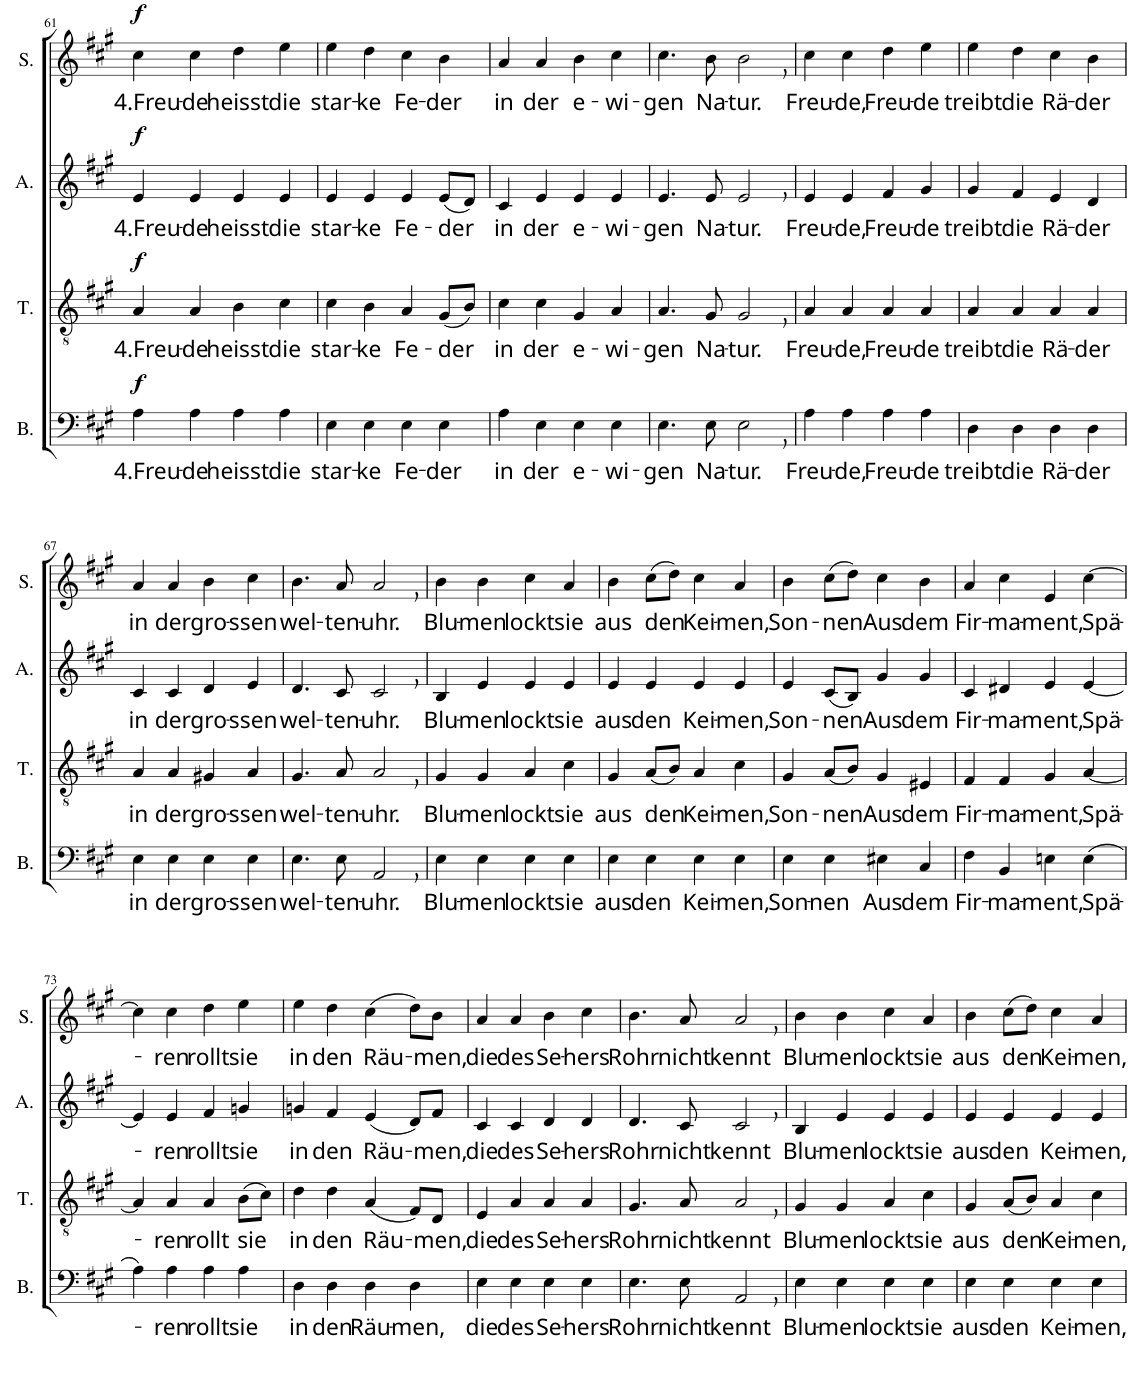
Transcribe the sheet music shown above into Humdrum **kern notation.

**kern	**text	**dynam	**kern	**text	**dynam	**kern	**text	**dynam	**kern	**text	**dynam
*part4	*part4	*part4	*part3	*part3	*part3	*part2	*part2	*part2	*part1	*part1	*part1
*staff4	*staff4	*staff4	*staff3	*staff3	*staff3	*staff2	*staff2	*staff2	*staff1	*staff1	*staff1
*I"Bass	*	*	*I"Tenor	*	*	*I"Alto	*	*	*I"Soprano	*	*
*I'B.	*	*	*I'T.	*	*	*I'A.	*	*	*I'S.	*	*
!!LO:PB:g=z
*clefF4	*	*	*clefGv2	*	*	*clefG2	*	*	*clefG2	*	*
*k[f#c#g#]	*	*	*k[f#c#g#]	*	*	*k[f#c#g#]	*	*	*k[f#c#g#]	*	*
*M4/4	*	*	*M4/4	*	*	*M4/4	*	*	*M4/4	*	*
*met(c)	*	*	*met(c)	*	*	*met(c)	*	*	*met(c)	*	*
=61	=61	=61	=61	=61	=61	=61	=61	=61	=61	=61	=61
!	!LO:LY:b	!LO:DY:a	!	!LO:LY:b	!LO:DY:a	!	!LO:LY:b	!LO:DY:a	!	!LO:LY:b	!LO:DY:a
4A\	4.Freu-	f	4A/	4.Freu-	f	4e/	4.Freu-	f	4cc#\	4.Freu-	f
!	!LO:LY:b	!	!	!LO:LY:b	!	!	!LO:LY:b	!	!	!LO:LY:b	!
4A\	-de	.	4A/	-de	.	4e/	-de	.	4cc#\	-de	.
!	!LO:LY:b	!	!	!LO:LY:b	!	!	!LO:LY:b	!	!	!LO:LY:b	!
4A\	heisst	.	4B\	heisst	.	4e/	heisst	.	4dd\	heisst	.
!	!LO:LY:b	!	!	!LO:LY:b	!	!	!LO:LY:b	!	!	!LO:LY:b	!
4A\	die	.	4c#\	die	.	4e/	die	.	4ee\	die	.
=62	=62	=62	=62	=62	=62	=62	=62	=62	=62	=62	=62
!	!LO:LY:b	!	!	!LO:LY:b	!	!	!LO:LY:b	!	!	!LO:LY:b	!
4E\	star-	.	4c#\	star-	.	4e/	star-	.	4ee\	star-	.
!	!LO:LY:b	!	!	!LO:LY:b	!	!	!LO:LY:b	!	!	!LO:LY:b	!
4E\	-ke	.	4B\	-ke	.	4e/	-ke	.	4dd\	-ke	.
!	!LO:LY:b	!	!	!LO:LY:b	!	!	!LO:LY:b	!	!	!LO:LY:b	!
4E\	Fe-	.	4A/	Fe-	.	4e/	Fe-	.	4cc#\	Fe-	.
!	!LO:LY:b	!	!	!LO:LY:b	!	!	!LO:LY:b	!	!	!LO:LY:b	!
4E\	-der	.	(8G#/L	-der	.	(8e/L	-der	.	4b\	-der	.
.	.	.	8B/J)	.	.	8d/J)	.	.	.	.	.
=63	=63	=63	=63	=63	=63	=63	=63	=63	=63	=63	=63
!	!LO:LY:b	!	!	!LO:LY:b	!	!	!LO:LY:b	!	!	!LO:LY:b	!
4A\	in	.	4c#\	in	.	4c#/	in	.	4a/	in	.
!	!LO:LY:b	!	!	!LO:LY:b	!	!	!LO:LY:b	!	!	!LO:LY:b	!
4E\	der	.	4c#\	der	.	4e/	der	.	4a/	der	.
!	!LO:LY:b	!	!	!LO:LY:b	!	!	!LO:LY:b	!	!	!LO:LY:b	!
4E\	e-	.	4G#/	e-	.	4e/	e-	.	4b\	e-	.
!	!LO:LY:b	!	!	!LO:LY:b	!	!	!LO:LY:b	!	!	!LO:LY:b	!
4E\	-wi-	.	4A/	-wi-	.	4e/	-wi-	.	4cc#\	-wi-	.
=64	=64	=64	=64	=64	=64	=64	=64	=64	=64	=64	=64
!	!LO:LY:b	!	!	!LO:LY:b	!	!	!LO:LY:b	!	!	!LO:LY:b	!
4.E\	-gen	.	4.A/	-gen	.	4.e/	-gen	.	4.cc#\	-gen	.
!	!LO:LY:b	!	!	!LO:LY:b	!	!	!LO:LY:b	!	!	!LO:LY:b	!
8E\	Na-	.	8G#/	Na-	.	8e/	Na-	.	8b\	Na-	.
!	!LO:LY:b	!	!	!LO:LY:b	!	!	!LO:LY:b	!	!	!LO:LY:b	!
2E,<\	-tur.	.	2G#,</	-tur.	.	2e,</	-tur.	.	2b,<\	-tur.	.
=65	=65	=65	=65	=65	=65	=65	=65	=65	=65	=65	=65
!	!LO:LY:b	!	!	!LO:LY:b	!	!	!LO:LY:b	!	!	!LO:LY:b	!
4A\	Freu-	.	4A/	Freu-	.	4e/	Freu-	.	4cc#\	Freu-	.
!	!LO:LY:b	!	!	!LO:LY:b	!	!	!LO:LY:b	!	!	!LO:LY:b	!
4A\	-de,	.	4A/	-de,	.	4e/	-de,	.	4cc#\	-de,	.
!	!LO:LY:b	!	!	!LO:LY:b	!	!	!LO:LY:b	!	!	!LO:LY:b	!
4A\	Freu-	.	4A/	Freu-	.	4f#/	Freu-	.	4dd\	Freu-	.
!	!LO:LY:b	!	!	!LO:LY:b	!	!	!LO:LY:b	!	!	!LO:LY:b	!
4A\	-de	.	4A/	-de	.	4g#/	-de	.	4ee\	-de	.
=66	=66	=66	=66	=66	=66	=66	=66	=66	=66	=66	=66
!	!LO:LY:b	!	!	!LO:LY:b	!	!	!LO:LY:b	!	!	!LO:LY:b	!
4D\	treibt	.	4A/	treibt	.	4g#/	treibt	.	4ee\	treibt	.
!	!LO:LY:b	!	!	!LO:LY:b	!	!	!LO:LY:b	!	!	!LO:LY:b	!
4D\	die	.	4A/	die	.	4f#/	die	.	4dd\	die	.
!	!LO:LY:b	!	!	!LO:LY:b	!	!	!LO:LY:b	!	!	!LO:LY:b	!
4D\	Rä-	.	4A/	Rä-	.	4e/	Rä-	.	4cc#\	Rä-	.
!	!LO:LY:b	!	!	!LO:LY:b	!	!	!LO:LY:b	!	!	!LO:LY:b	!
4D\	-der	.	4A/	-der	.	4d/	-der	.	4b\	-der	.
!!LO:LB:g=z
=67	=67	=67	=67	=67	=67	=67	=67	=67	=67	=67	=67
!	!LO:LY:b	!	!	!LO:LY:b	!	!	!LO:LY:b	!	!	!LO:LY:b	!
4E\	in	.	4A/	in	.	4c#/	in	.	4a/	in	.
!	!LO:LY:b	!	!	!LO:LY:b	!	!	!LO:LY:b	!	!	!LO:LY:b	!
4E\	der	.	4A/	der	.	4c#/	der	.	4a/	der	.
!	!LO:LY:b	!	!	!LO:LY:b	!	!	!LO:LY:b	!	!	!LO:LY:b	!
4E\	gro-	.	4G#X/	gro-	.	4d/	gro-	.	4b\	gro-	.
!	!LO:LY:b	!	!	!LO:LY:b	!	!	!LO:LY:b	!	!	!LO:LY:b	!
4E\	-ssen	.	4A/	-ssen	.	4e/	-ssen	.	4cc#\	-ssen	.
=68	=68	=68	=68	=68	=68	=68	=68	=68	=68	=68	=68
!	!LO:LY:b	!	!	!LO:LY:b	!	!	!LO:LY:b	!	!	!LO:LY:b	!
4.E\	wel-	.	4.G#/	wel-	.	4.d/	wel-	.	4.b\	wel-	.
!	!LO:LY:b	!	!	!LO:LY:b	!	!	!LO:LY:b	!	!	!LO:LY:b	!
8E\	-ten-	.	8A/	-ten-	.	8c#/	-ten-	.	8a/	-ten-	.
!	!LO:LY:b	!	!	!LO:LY:b	!	!	!LO:LY:b	!	!	!LO:LY:b	!
2AA,</	-uhr.	.	2A,</	-uhr.	.	2c#,</	-uhr.	.	2a,</	-uhr.	.
=69	=69	=69	=69	=69	=69	=69	=69	=69	=69	=69	=69
!	!LO:LY:b	!	!	!LO:LY:b	!	!	!LO:LY:b	!	!	!LO:LY:b	!
4E\	Blu-	.	4G#/	Blu-	.	4B/	Blu-	.	4b\	Blu-	.
!	!LO:LY:b	!	!	!LO:LY:b	!	!	!LO:LY:b	!	!	!LO:LY:b	!
4E\	-men	.	4G#/	-men	.	4e/	-men	.	4b\	-men	.
!	!LO:LY:b	!	!	!LO:LY:b	!	!	!LO:LY:b	!	!	!LO:LY:b	!
4E\	lockt	.	4A/	lockt	.	4e/	lockt	.	4cc#\	lockt	.
!	!LO:LY:b	!	!	!LO:LY:b	!	!	!LO:LY:b	!	!	!LO:LY:b	!
4E\	sie	.	4c#\	sie	.	4e/	sie	.	4a/	sie	.
=70	=70	=70	=70	=70	=70	=70	=70	=70	=70	=70	=70
!	!LO:LY:b	!	!	!LO:LY:b	!	!	!LO:LY:b	!	!	!LO:LY:b	!
4E\	aus	.	4G#/	aus	.	4e/	aus	.	4b\	aus	.
!	!LO:LY:b	!	!	!LO:LY:b	!	!	!LO:LY:b	!	!	!LO:LY:b	!
4E\	den	.	(8A/L	den	.	4e/	den	.	(8cc#\L	den	.
.	.	.	8B/J)	.	.	.	.	.	8dd\J)	.	.
!	!LO:LY:b	!	!	!LO:LY:b	!	!	!LO:LY:b	!	!	!LO:LY:b	!
4E\	Kei-	.	4A/	Kei-	.	4e/	Kei-	.	4cc#\	Kei-	.
!	!LO:LY:b	!	!	!LO:LY:b	!	!	!LO:LY:b	!	!	!LO:LY:b	!
4E\	-men,	.	4c#\	-men,	.	4e/	-men,	.	4a/	-men,	.
=71	=71	=71	=71	=71	=71	=71	=71	=71	=71	=71	=71
!	!LO:LY:b	!	!	!LO:LY:b	!	!	!LO:LY:b	!	!	!LO:LY:b	!
4E\	Son-	.	4G#/	Son-	.	4e/	Son-	.	4b\	Son-	.
!	!LO:LY:b	!	!	!LO:LY:b	!	!	!LO:LY:b	!	!	!LO:LY:b	!
4E\	-nen	.	(8A/L	-nen	.	(8c#/L	-nen	.	(8cc#\L	-nen	.
.	.	.	8B/J)	.	.	8B/J)	.	.	8dd\J)	.	.
!	!LO:LY:b	!	!	!LO:LY:b	!	!	!LO:LY:b	!	!	!LO:LY:b	!
4E#X\	Aus	.	4G#/	Aus	.	4g#/	Aus	.	4cc#\	Aus	.
!	!LO:LY:b	!	!	!LO:LY:b	!	!	!LO:LY:b	!	!	!LO:LY:b	!
4C#/	dem	.	4E#X/	dem	.	4g#/	dem	.	4b\	dem	.
=72	=72	=72	=72	=72	=72	=72	=72	=72	=72	=72	=72
!	!LO:LY:b	!	!	!LO:LY:b	!	!	!LO:LY:b	!	!	!LO:LY:b	!
4F#\	Fir-	.	4F#/	Fir-	.	4c#/	Fir-	.	4a/	Fir-	.
!	!LO:LY:b	!	!	!LO:LY:b	!	!	!LO:LY:b	!	!	!LO:LY:b	!
4BB/	-ma-	.	4F#/	-ma-	.	4d#X/	-ma-	.	4cc#\	-ma-	.
!	!LO:LY:b	!	!	!LO:LY:b	!	!	!LO:LY:b	!	!	!LO:LY:b	!
4En\	-ment,	.	4G#/	-ment,	.	4e/	-ment,	.	4e/	-ment,	.
!	!LO:LY:b	!	!	!LO:LY:b	!	!	!LO:LY:b	!	!	!LO:LY:b	!
(4E\	Spä-	.	[4A/	Spä-	.	[4e/	Spä-	.	[4cc#\	Spä-	.
!!LO:LB:g=z
=73	=73	=73	=73	=73	=73	=73	=73	=73	=73	=73	=73
4A\)	.	.	4A/]	.	.	4e/]	.	.	4cc#\]	.	.
!	!LO:LY:b	!	!	!LO:LY:b	!	!	!LO:LY:b	!	!	!LO:LY:b	!
4A\	-ren	.	4A/	-ren	.	4e/	-ren	.	4cc#\	-ren	.
!	!LO:LY:b	!	!	!LO:LY:b	!	!	!LO:LY:b	!	!	!LO:LY:b	!
4A\	rollt	.	4A/	rollt	.	4f#/	rollt	.	4dd\	rollt	.
!	!LO:LY:b	!	!	!LO:LY:b	!	!	!LO:LY:b	!	!	!LO:LY:b	!
4A\	sie	.	(8B\L	sie	.	4gn/	sie	.	4ee\	sie	.
.	.	.	8c#\J)	.	.	.	.	.	.	.	.
=74	=74	=74	=74	=74	=74	=74	=74	=74	=74	=74	=74
!	!LO:LY:b	!	!	!LO:LY:b	!	!	!LO:LY:b	!	!	!LO:LY:b	!
4D\	in	.	4d\	in	.	4gn/	in	.	4ee\	in	.
!	!LO:LY:b	!	!	!LO:LY:b	!	!	!LO:LY:b	!	!	!LO:LY:b	!
4D\	den	.	4d\	den	.	4f#/	den	.	4dd\	den	.
!	!LO:LY:b	!	!	!LO:LY:b	!	!	!LO:LY:b	!	!	!LO:LY:b	!
4D\	Räu-	.	(4A/	Räu-	.	(4e/	Räu-	.	(4cc#\	Räu-	.
!	!LO:LY:b	!	!	!	!	!	!	!	!	!	!
4D\	-men,	.	8F#/L)	.	.	8d/L)	.	.	8dd\L)	.	.
!	!	!	!	!LO:LY:b	!	!	!LO:LY:b	!	!	!LO:LY:b	!
.	.	.	8D/J	-men,	.	8f#/J	-men,	.	8b\J	-men,	.
=75	=75	=75	=75	=75	=75	=75	=75	=75	=75	=75	=75
!	!LO:LY:b	!	!	!LO:LY:b	!	!	!LO:LY:b	!	!	!LO:LY:b	!
4E\	die	.	4E/	die	.	4c#/	die	.	4a/	die	.
!	!LO:LY:b	!	!	!LO:LY:b	!	!	!LO:LY:b	!	!	!LO:LY:b	!
4E\	des	.	4A/	des	.	4c#/	des	.	4a/	des	.
!	!LO:LY:b	!	!	!LO:LY:b	!	!	!LO:LY:b	!	!	!LO:LY:b	!
4E\	Se-	.	4A/	Se-	.	4d/	Se-	.	4b\	Se-	.
!	!LO:LY:b	!	!	!LO:LY:b	!	!	!LO:LY:b	!	!	!LO:LY:b	!
4E\	-hers	.	4A/	-hers	.	4d/	-hers	.	4cc#\	-hers	.
=76	=76	=76	=76	=76	=76	=76	=76	=76	=76	=76	=76
!	!LO:LY:b	!	!	!LO:LY:b	!	!	!LO:LY:b	!	!	!LO:LY:b	!
4.E\	Rohr	.	4.G#/	Rohr	.	4.d/	Rohr	.	4.b\	Rohr	.
!	!LO:LY:b	!	!	!LO:LY:b	!	!	!LO:LY:b	!	!	!LO:LY:b	!
8E\	nicht	.	8A/	nicht	.	8c#/	nicht	.	8a/	nicht	.
!	!LO:LY:b	!	!	!LO:LY:b	!	!	!LO:LY:b	!	!	!LO:LY:b	!
2AA,</	kennt	.	2A,</	kennt	.	2c#,</	kennt	.	2a,</	kennt	.
=77	=77	=77	=77	=77	=77	=77	=77	=77	=77	=77	=77
!	!LO:LY:b	!	!	!LO:LY:b	!	!	!LO:LY:b	!	!	!LO:LY:b	!
4E\	Blu-	.	4G#/	Blu-	.	4B/	Blu-	.	4b\	Blu-	.
!	!LO:LY:b	!	!	!LO:LY:b	!	!	!LO:LY:b	!	!	!LO:LY:b	!
4E\	-men	.	4G#/	-men	.	4e/	-men	.	4b\	-men	.
!	!LO:LY:b	!	!	!LO:LY:b	!	!	!LO:LY:b	!	!	!LO:LY:b	!
4E\	lockt	.	4A/	lockt	.	4e/	lockt	.	4cc#\	lockt	.
!	!LO:LY:b	!	!	!LO:LY:b	!	!	!LO:LY:b	!	!	!LO:LY:b	!
4E\	sie	.	4c#\	sie	.	4e/	sie	.	4a/	sie	.
=78	=78	=78	=78	=78	=78	=78	=78	=78	=78	=78	=78
!	!LO:LY:b	!	!	!LO:LY:b	!	!	!LO:LY:b	!	!	!LO:LY:b	!
4E\	aus	.	4G#/	aus	.	4e/	aus	.	4b\	aus	.
!	!LO:LY:b	!	!	!LO:LY:b	!	!	!LO:LY:b	!	!	!LO:LY:b	!
4E\	den	.	(8A/L	den	.	4e/	den	.	(8cc#\L	den	.
.	.	.	8B/J)	.	.	.	.	.	8dd\J)	.	.
!	!LO:LY:b	!	!	!LO:LY:b	!	!	!LO:LY:b	!	!	!LO:LY:b	!
4E\	Kei-	.	4A/	Kei-	.	4e/	Kei-	.	4cc#\	Kei-	.
!	!LO:LY:b	!	!	!LO:LY:b	!	!	!LO:LY:b	!	!	!LO:LY:b	!
4E\	-men,	.	4c#\	-men,	.	4e/	-men,	.	4a/	-men,	.
=	=	=	=	=	=	=	=	=	=	=	=
*-	*-	*-	*-	*-	*-	*-	*-	*-	*-	*-	*-
